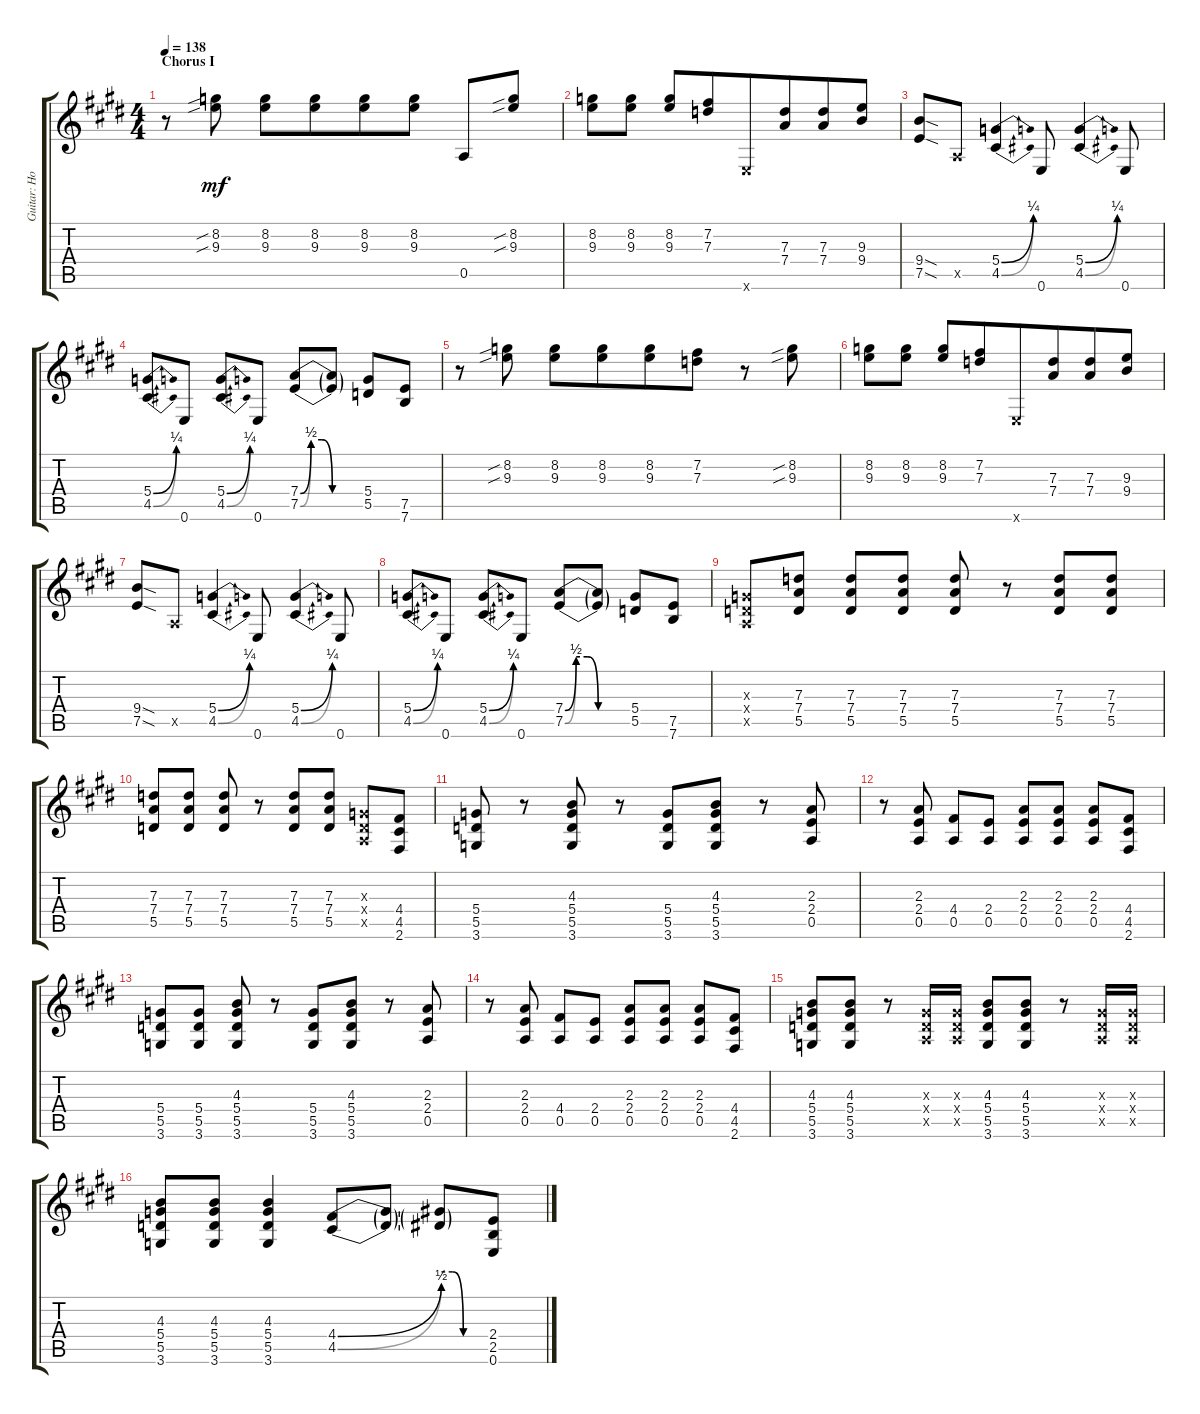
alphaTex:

\track ("Guitar: Howard" "Guitar: Ho") {instrument distortionguitar}
\staff {score tabs}
\tuning (E4 B3 G3 D3 A2 E2) {hide}
\ts (4 4)
\section ("" "Chorus I")
\tempo 138
\clef g2
\ks e
r.8{dy mf} (8.2{sib} 9.3{sib}).8 (8.2 9.3).8 (8.2 9.3).8{beam merge} (8.2 9.3).8{beam merge} (8.2 9.3).8 0.5.8 (8.2{sib} 9.3{sib}).8 |
(8.2 9.3).8 (8.2 9.3).8 (8.2 9.3).8{beam merge} (7.2 7.3).8{beam merge} 0.6{x}.8{beam merge} (7.3 7.4).8{beam merge} (7.3 7.4).8{beam merge} (9.3 9.4).8 |
(9.4{sod} 7.5{sod}).8 0.5{x}.8 (5.4{be (bend 0 0 60 1)} 4.5{be (bend 0 0 60 1)}).4 0.6.8 (5.4{be (bend 0 0 60 1)} 4.5{be (bend 0 0 60 1)}).4 0.6.8 |
(5.4{be (bend 0 0 60 1)} 4.5{be (bend 0 0 60 1)}).8 0.6.8 (5.4{be (bend 0 0 60 1)} 4.5{be (bend 0 0 60 1)}).8 0.6.8 (7.4{be (custom 0 0 10 2 20 2 30 0 60 0)} 7.5{be (custom 0 0 10 2 20 2 30 0 60 0)}).8 (7.4{t} 7.5{t}).8 (5.4 5.5).8 (7.5 7.6).8 |
r.8 (8.2{sib} 9.3{sib}).8 (8.2 9.3).8 (8.2 9.3).8{beam merge} (8.2 9.3).8{beam merge} (7.2 7.3).8 r.8 (8.2{sib} 9.3{sib}).8 |
(8.2 9.3).8 (8.2 9.3).8 (8.2 9.3).8{beam merge} (7.2 7.3).8{beam merge} 0.6{x}.8{beam merge} (7.3 7.4).8{beam merge} (7.3 7.4).8{beam merge} (9.3 9.4).8 |
(9.4{sod} 7.5{sod}).8 0.5{x}.8 (5.4{be (bend 0 0 60 1)} 4.5{be (bend 0 0 60 1)}).4 0.6.8 (5.4{be (bend 0 0 60 1)} 4.5{be (bend 0 0 60 1)}).4 0.6.8 |
(5.4{be (bend 0 0 60 1)} 4.5{be (bend 0 0 60 1)}).8 0.6.8 (5.4{be (bend 0 0 60 1)} 4.5{be (bend 0 0 60 1)}).8 0.6.8 (7.4{be (custom 0 0 10 2 20 2 30 0 60 0)} 7.5{be (custom 0 0 10 2 20 2 30 0 60 0)}).8 (7.4{t} 7.5{t}).8 (5.4 5.5).8 (7.5 7.6).8 |
(0.3{x} 0.4{x} 0.5{x}).8 (7.3 7.4 5.5).8 (7.3 7.4 5.5).8 (7.3 7.4 5.5).8 (7.3 7.4 5.5).8 r.8 (7.3 7.4 5.5).8 (7.3 7.4 5.5).8 |
(7.3 7.4 5.5).8 (7.3 7.4 5.5).8 (7.3 7.4 5.5).8 r.8 (7.3 7.4 5.5).8 (7.3 7.4 5.5).8 (0.3{x} 0.4{x} 0.5{x}).8 (4.4 4.5 2.6).8 |
(5.4 5.5 3.6).8 r.8 (4.3 5.4 5.5 3.6).8 r.8 (5.4 5.5 3.6).8 (4.3 5.4 5.5 3.6).8 r.8 (2.3 2.4 0.5).8 |
r.8 (2.3 2.4 0.5).8 (4.4 0.5).8 (2.4 0.5).8 (2.3 2.4 0.5).8 (2.3 2.4 0.5).8 (2.3 2.4 0.5).8 (4.4 4.5 2.6).8 |
(5.4 5.5 3.6).8 (5.4 5.5 3.6).8 (4.3 5.4 5.5 3.6).8 r.8 (5.4 5.5 3.6).8 (4.3 5.4 5.5 3.6).8 r.8 (2.3 2.4 0.5).8 |
r.8 (2.3 2.4 0.5).8 (4.4 0.5).8 (2.4 0.5).8 (2.3 2.4 0.5).8 (2.3 2.4 0.5).8 (2.3 2.4 0.5).8 (4.4 4.5 2.6).8 |
(4.3 5.4 5.5 3.6).8 (4.3 5.4 5.5 3.6).8 r.8 (0.3{x} 0.4{x} 0.5{x}).16 (0.3{x} 0.4{x} 0.5{x}).16 (4.3 5.4 5.5 3.6).8 (4.3 5.4 5.5 3.6).8 r.8 (0.3{x} 0.4{x} 0.5{x}).16 (0.3{x} 0.4{x} 0.5{x}).16 |
(4.3 5.4 5.5 3.6).8 (4.3 5.4 5.5 3.6).8 (4.3 5.4 5.5 3.6).4 (4.4{be (bend 0 0 60 2)} 4.5{be (bend 0 0 60 2)}).8 (4.4{t} 4.5{t}).8 (4.4{be (custom 0 4 15 4 30 0 60 0) t} 4.5{be (custom 0 4 15 4 30 0 60 0) t}).8 (2.4 2.5 0.6).8
